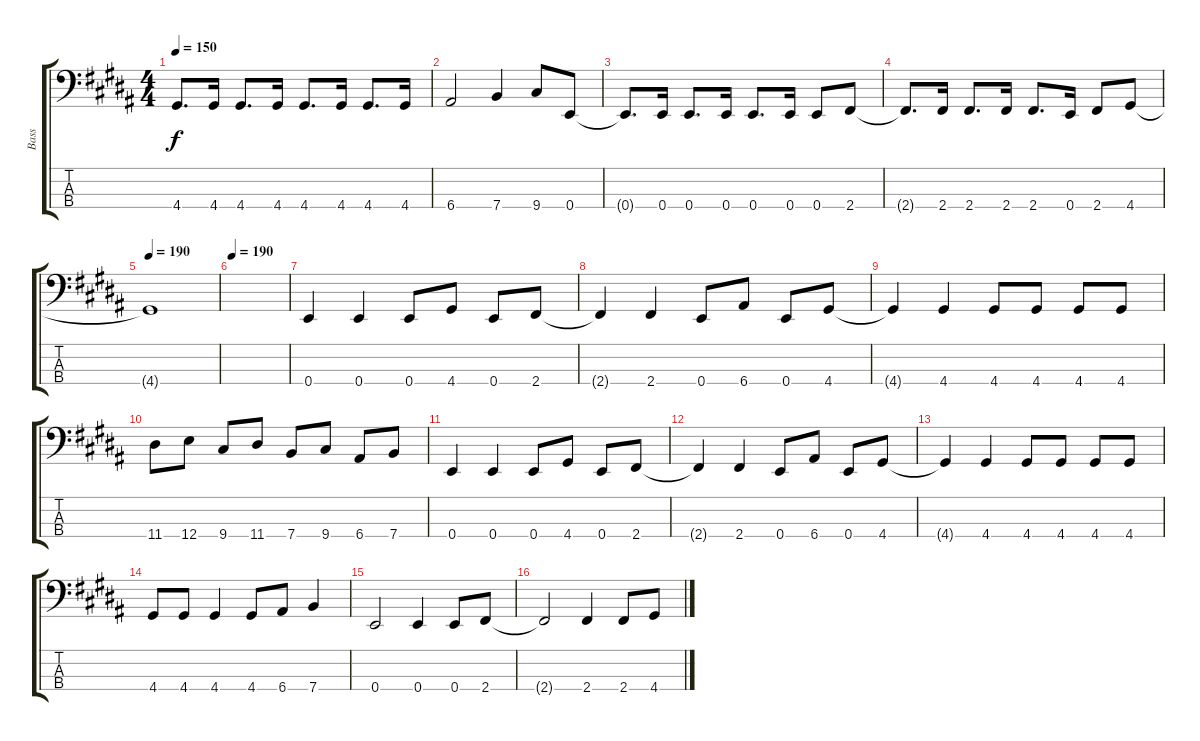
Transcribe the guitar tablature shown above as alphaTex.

\track ("Bass" "Bass") {instrument electricbassfinger}
\staff {score tabs}
\tuning (G2 D2 A1 E1) {hide}
\ts (4 4)
\tempo 150
\clef f4
\ks b
4.4{t}.8{d dy f} 4.4.16 4.4.8{d} 4.4.16 4.4.8{d} 4.4.16 4.4.8{d} 4.4.16 |
\ks g#minor
6.4.2 7.4.4 9.4.8 0.4.8 |
0.4{t}.8{d} 0.4.16 0.4.8{d} 0.4.16 0.4.8{d} 0.4.16 0.4.8 2.4.8 |
2.4{t}.8{d} 2.4.16 2.4.8{d} 2.4.16 2.4.8{d} 0.4.16 2.4.8 4.4.8 |
\tempo 190
4.4{t}.1 |
\tempo 190
|
\ks b
0.4.4 0.4.4 0.4.8 4.4.8 0.4.8 2.4.8 |
\ks g#minor
2.4{t}.4 2.4.4 0.4.8 6.4.8 0.4.8 4.4.8 |
4.4{t}.4 4.4.4 4.4.8 4.4.8 4.4.8 4.4.8 |
11.4.8 12.4.8 9.4.8 11.4.8 7.4.8 9.4.8 6.4.8 7.4.8 |
\ks b
0.4.4 0.4.4 0.4.8 4.4.8 0.4.8 2.4.8 |
\ks g#minor
2.4{t}.4 2.4.4 0.4.8 6.4.8 0.4.8 4.4.8 |
4.4{t}.4 4.4.4 4.4.8 4.4.8 4.4.8 4.4.8 |
4.4.8 4.4.8 4.4.4 4.4.8 6.4.8 7.4.4 |
\ks b
0.4.2 0.4.4 0.4.8 2.4.8 |
\ks g#minor
2.4{t}.2 2.4.4 2.4.8 4.4.8
